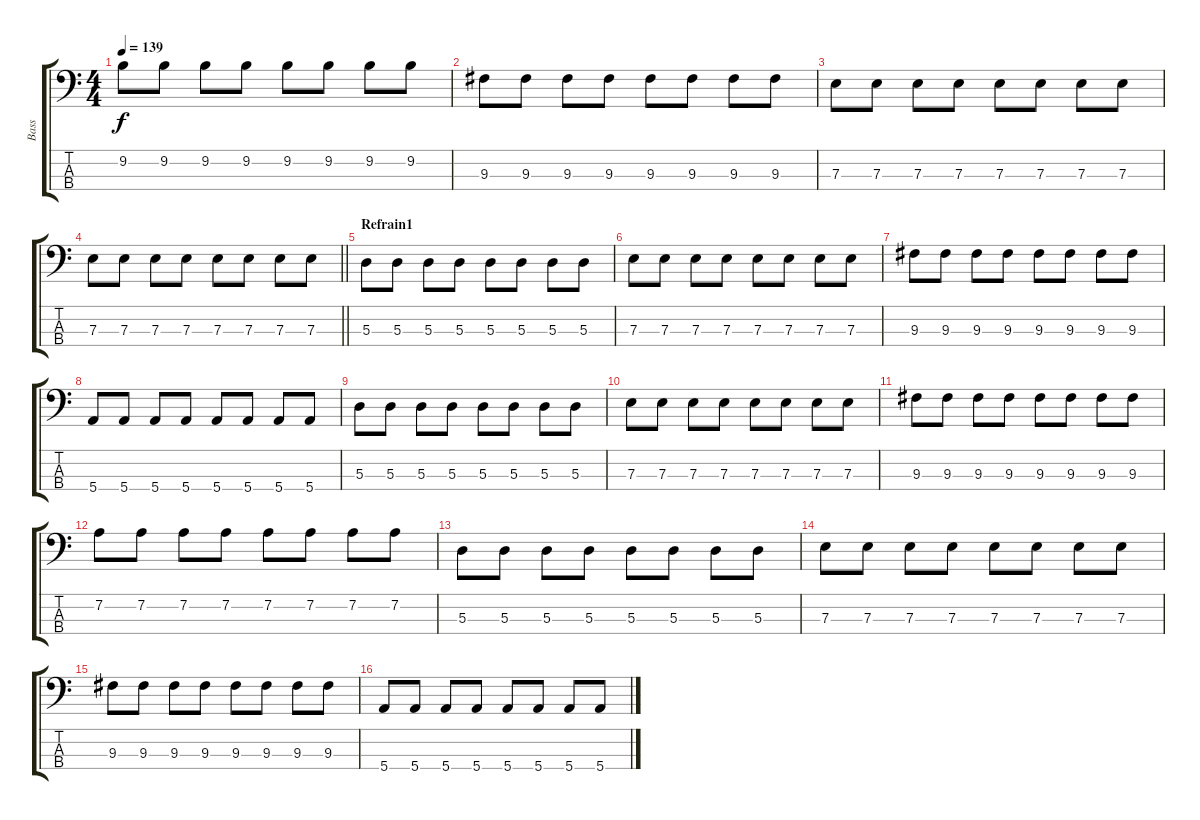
\track ("Bass" "Bass") {instrument electricbassfinger}
\staff {score tabs}
\tuning (G2 D2 A1 E1) {hide}
\ts (4 4)
\tempo 139
\clef f4
\ks c
9.2.8{dy f} 9.2.8 9.2.8 9.2.8 9.2.8 9.2.8 9.2.8 9.2.8 |
9.3.8 9.3.8 9.3.8 9.3.8 9.3.8 9.3.8 9.3.8 9.3.8 |
7.3.8 7.3.8 7.3.8 7.3.8 7.3.8 7.3.8 7.3.8 7.3.8 |
\barLineRight lightlight
7.3.8 7.3.8 7.3.8 7.3.8 7.3.8 7.3.8 7.3.8 7.3.8 |
\section ("" "Refrain1")
5.3.8 5.3.8 5.3.8 5.3.8 5.3.8 5.3.8 5.3.8 5.3.8 |
7.3.8 7.3.8 7.3.8 7.3.8 7.3.8 7.3.8 7.3.8 7.3.8 |
9.3.8 9.3.8 9.3.8 9.3.8 9.3.8 9.3.8 9.3.8 9.3.8 |
5.4.8 5.4.8 5.4.8 5.4.8 5.4.8 5.4.8 5.4.8 5.4.8 |
5.3.8 5.3.8 5.3.8 5.3.8 5.3.8 5.3.8 5.3.8 5.3.8 |
7.3.8 7.3.8 7.3.8 7.3.8 7.3.8 7.3.8 7.3.8 7.3.8 |
9.3.8 9.3.8 9.3.8 9.3.8 9.3.8 9.3.8 9.3.8 9.3.8 |
7.2.8 7.2.8 7.2.8 7.2.8 7.2.8 7.2.8 7.2.8 7.2.8 |
5.3.8 5.3.8 5.3.8 5.3.8 5.3.8 5.3.8 5.3.8 5.3.8 |
7.3.8 7.3.8 7.3.8 7.3.8 7.3.8 7.3.8 7.3.8 7.3.8 |
9.3.8 9.3.8 9.3.8 9.3.8 9.3.8 9.3.8 9.3.8 9.3.8 |
5.4.8 5.4.8 5.4.8 5.4.8 5.4.8 5.4.8 5.4.8 5.4.8
